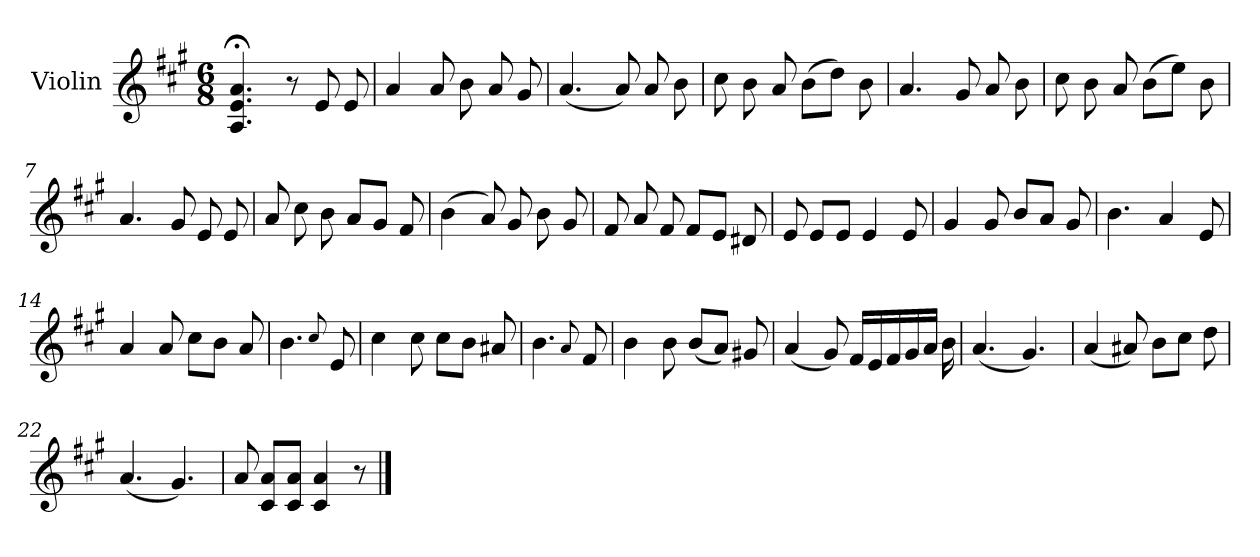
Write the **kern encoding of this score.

**kern
*part1
*staff1
*I"Violin
*I'Vln.
*clefG2
*k[f#c#g#]
*M6/8
=1
4.A;</ 4.e;</ 4.a;</
8r
8e/
8e/
=2
4a/
8a/
8b\
8a/
8g#/
=3
(<4.a/
8a/)
8a/
8b\
=4
8cc#\
8b\
8a/
(>8b\L
8dd\J)
8b\
=5
4.a/
8g#/
8a/
8b\
!!LO:LB:g=z
=6
8cc#\
8b\
8a/
(>8b\L
8ee\J)
8b\
=7
4.a/
8g#/
8e/
8e/
=8
8a/
8cc#\
8b\
8a/L
8g#/J
8f#/
=9
(>4b\
8a/)
8g#/
8b\
8g#/
=10
8f#/
8a/
8f#/
8f#/L
8e/J
8d#X/
!!LO:LB:g=z
=11
8e/
8e/L
8e/J
4e/
8e/
=12
4g#/
8g#/
8b/L
8a/J
8g#/
=13
4.b\
4a/
8e/
=14
4a/
8a/
8cc#\L
8b\J
8a/
=15
4.b\
8qqcc#/
8e/
=16
4cc#\
8cc#\
8cc#\L
8b\J
8a#X/
=17
4.b\
8qqa/
8f#/
!!LO:LB:g=z
=18
4b\
8b\
(<8b/L
8a/J)
8g#X/
=19
(<4a/
8g#/)
16f#/LL
16e/
16f#/
16g#/
16a/JJ
16b\
=20
(<4.a/
4.g#/)
=21
(<4a/
8a#X/)
8b\L
8cc#\J
8dd\
=22
(<4.a/
4.g#/)
=23
8a/
8c#/ 8a/L
8c#/ 8a/J
4c#/ 4a/
8r
==
*-
